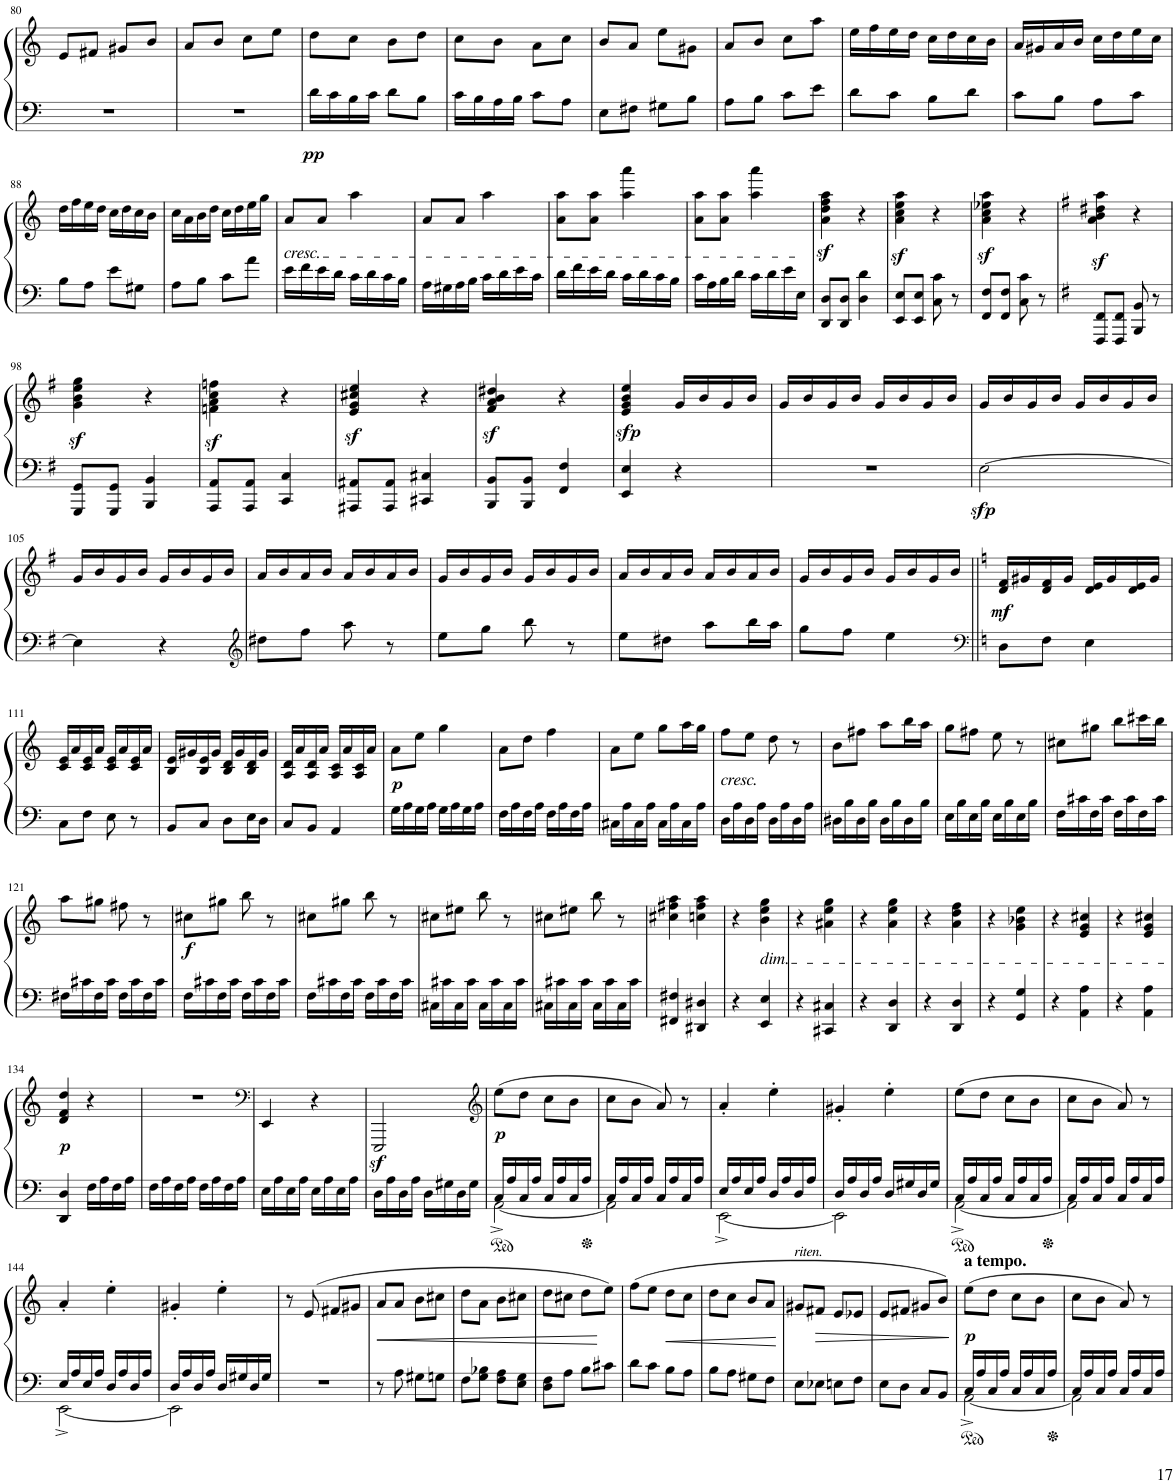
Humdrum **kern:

**kern	**kern	**dynam
*part1	*part1	*part1
*staff2	*staff1	*staff1/2
*I"Piano	*	*
*I'Pno.	*	*
!!LO:PB:g=z
*clefF4	*clefF4	*
*k[]	*k[]	*
*M2/4	*M2/4	*
=80	=80	=80
2r	8e/L	.
.	8f#X/J	.
.	8g#X/L	.
.	8b/J	.
=81	=81	=81
2r	8a/L	.
.	8b/J	.
.	8cc\L	.
.	8ee\J	.
=82	=82	=82
!	!	!LO:DY:b=2
16d\LL	8dd\L	pp
16c\	.	.
16B\	8cc\J	.
16c\JJ	.	.
8d\L	8b\L	.
8B\J	8dd\J	.
=83	=83	=83
16c\LL	8cc\L	.
16B\	.	.
16A\	8b\J	.
16B\JJ	.	.
8c\L	8a\L	.
8A\J	8cc\J	.
=84	=84	=84
8E\L	8b/L	.
8F#X\J	8a/J	.
8G#X\L	8ee\L	.
8B\J	8g#X\J	.
=85	=85	=85
8A\L	8a/L	.
8B\J	8b/J	.
8c\L	8cc\L	.
8e\J	8aa\J	.
=86	=86	=86
8d\L	16ee\LL	.
.	16ff\	.
8c\J	16ee\	.
.	16dd\JJ	.
8B\L	16cc\LL	.
.	16dd\	.
8d\J	16cc\	.
.	16b\JJ	.
=87	=87	=87
8c\L	16a/LL	.
.	16g#X/	.
8B\J	16a/	.
.	16b/JJ	.
8A\L	16cc\LL	.
.	16dd\	.
8c\J	16ee\	.
.	16cc\JJ	.
!!LO:LB:g=z
=88	=88	=88
8B\L	16dd\LL	.
.	16ff\	.
8A\J	16ee\	.
.	16dd\JJ	.
8e\L	16cc\LL	.
.	16dd\	.
8G#X\J	16cc\	.
.	16b\JJ	.
=89	=89	=89
8A\L	16cc\LL	.
.	16a\	.
8B\J	16b\	.
.	16dd\JJ	.
8c\L	16cc\LL	.
.	16dd\	.
8a\J	16ee\	.
.	16gg\JJ	.
=90	=90	=90
!	!LO:TX:b:i:t=cresc.	!
16e\LL	8a/L	.
16f\	.	.
16e\	8a/J	.
16d\JJ	.	.
16c\LL	4aa\	.
16d\	.	.
16c\	.	.
16B\JJ	.	.
=91	=91	=91
16A\LL	8a/L	.
16G#X\	.	.
16A\	8a/J	.
16B\JJ	.	.
16c\LL	4aa\	.
16d\	.	.
16e\	.	.
16c\JJ	.	.
=92	=92	=92
16d\LL	8a\ 8aa\L	.
16f\	.	.
16e\	8a\ 8aa\J	.
16d\JJ	.	.
16c\LL	4aa\ 4aaa\	.
16d\	.	.
16c\	.	.
16B\JJ	.	.
=93	=93	=93
16c\LL	8a\ 8aa\L	.
16A\	.	.
16B\	8a\ 8aa\J	.
16d\JJ	.	.
16c\LL	4aa\ 4aaa\	.
16d\	.	.
16e\	.	.
16E\JJ	.	.
=94	=94	=94
8DD/ 8D/L	4a\z< 4dd\z< 4ff\z< 4aa\z<	.
8DD/ 8D/J	.	.
4D\ 4d\	4r	.
=95	=95	=95
8EE/ 8E/L	4a\z< 4cc\z< 4ee\z< 4aa\z<	.
8EE/ 8E/J	.	.
8C\ 8c\	4r	.
8r	.	.
=96	=96	=96
8FF/ 8F/L	4a\z< 4cc\z< 4ee-X\z< 4aa\z<	.
8FF/ 8F/J	.	.
8C\ 8c\	4r	.
8r	.	.
=97	=97	=97
*k[f#]	*k[f#]	*
8FFF#/ 8FF#/L	4a\z< 4b\z< 4dd#X\z< 4aa\z<	.
8FFF#/ 8FF#/J	.	.
8BBB/ 8BB/	4r	.
8r	.	.
!!LO:LB:g=z
=98	=98	=98
8GGG/ 8GG/L	4g\z< 4b\z< 4ee\z< 4gg\z<	.
8GGG/ 8GG/J	.	.
4BBB/ 4BB/	4r	.
=99	=99	=99
8AAA/ 8AA/L	4fn\z< 4a\z< 4cc\z< 4ffn\z<	.
8AAA/ 8AA/J	.	.
4CC/ 4C/	4r	.
=100	=100	=100
8AAA#X/ 8AA#X/L	4e/z< 4g/z< 4cc#X/z< 4ee/z<	.
8AAA#/ 8AA#/J	.	.
4CC#X/ 4C#X/	4r	.
=101	=101	=101
8BBB/ 8BB/L	4f#/z< 4a/z< 4b/z< 4dd#X/z<	.
8BBB/ 8BB/J	.	.
4FF#/ 4F#/	4r	.
=102	=102	=102
!	!	!LO:DY:b
4EE/^ 4E/^	4e/^ 4g/^ 4b/^ 4ee/^	sfp
4r	16g/LL	.
.	16b/	.
.	16g/	.
.	16b/JJ	.
=103	=103	=103
2r	16g/LL	.
.	16b/	.
.	16g/	.
.	16b/JJ	.
.	16g/LL	.
.	16b/	.
.	16g/	.
.	16b/JJ	.
=104	=104	=104
!	!	!LO:DY:b=2
[2E^\	16g/LL	sfp
.	16b/	.
.	16g/	.
.	16b/JJ	.
.	16g/LL	.
.	16b/	.
.	16g/	.
.	16b/JJ	.
!!LO:LB:g=z
=105	=105	=105
4E\]	16g/LL	.
.	16b/	.
.	16g/	.
.	16b/JJ	.
4r	16g/LL	.
.	16b/	.
.	16g/	.
.	16b/JJ	.
=106	=106	=106
*clefG2	*	*
8dd#X\L	16a/LL	.
.	16b/	.
8ff#\J	16a/	.
.	16b/JJ	.
8aa\	16a/LL	.
.	16b/	.
8r	16a/	.
.	16b/JJ	.
=107	=107	=107
8ee\L	16g/LL	.
.	16b/	.
8gg\J	16g/	.
.	16b/JJ	.
8bb\	16g/LL	.
.	16b/	.
8r	16g/	.
.	16b/JJ	.
=108	=108	=108
8ee\L	16a/LL	.
.	16b/	.
8dd#X\J	16a/	.
.	16b/JJ	.
8aa\L	16a/LL	.
.	16b/	.
16bb\L	16a/	.
16aa\JJ	16b/JJ	.
=109	=109	=109
8gg\L	16g/LL	.
.	16b/	.
8ff#\J	16g/	.
.	16b/JJ	.
4ee\	16g/LL	.
.	16b/	.
.	16g/	.
.	16b/JJ	.
=110||	=110||	=110||
*clefF4	*	*
*k[]	*k[]	*
!	!	!LO:DY:b
8D\L	16d/ 16f/LL	mf
.	16g#X/	.
8F\J	16d/ 16f/	.
.	16g#/JJ	.
4E\	16d/ 16e/LL	.
.	16g#/	.
.	16d/ 16e/	.
.	16g#/JJ	.
!!LO:LB:g=z
=111	=111	=111
8C\L	16c/ 16e/LL	.
.	16a/	.
8F\J	16c/ 16e/	.
.	16a/JJ	.
8E\	16c/ 16e/LL	.
.	16a/	.
8r	16c/ 16e/	.
.	16a/JJ	.
=112	=112	=112
8BB/L	16B/ 16e/LL	.
.	16g#X/	.
8C/J	16B/ 16e/	.
.	16g#/JJ	.
8D\L	16B/ 16d/LL	.
.	16g#/	.
16E\L	16B/ 16d/	.
16D\JJ	16g#/JJ	.
=113	=113	=113
8C/L	16A/ 16d/LL	.
.	16a/	.
8BB/J	16A/ 16d/	.
.	16a/JJ	.
4AA/	16A/ 16c/LL	.
.	16a/	.
.	16A/ 16c/	.
.	16a/JJ	.
=114	=114	=114
!	!	!LO:DY:b
16G\LL	8a\L	p
16A\	.	.
16G\	8ee\J	.
16A\JJ	.	.
16G\LL	4gg\	.
16A\	.	.
16G\	.	.
16A\JJ	.	.
=115	=115	=115
16F\LL	8a\L	.
16A\	.	.
16F\	8dd\J	.
16A\JJ	.	.
16F\LL	4ff\	.
16A\	.	.
16F\	.	.
16A\JJ	.	.
=116	=116	=116
16C#X\LL	8a\L	.
16A\	.	.
16C#\	8ee\J	.
16A\JJ	.	.
16C#\LL	8gg\L	.
16A\	.	.
16C#\	16aa\L	.
16A\JJ	16gg\JJ	.
=117	=117	=117
!	!LO:TX:b:i:t=cresc.	!
16D\LL	8ff\L	.
16A\	.	.
16D\	8ee\J	.
16A\JJ	.	.
16D\LL	8dd\	.
16A\	.	.
16D\	8r	.
16A\JJ	.	.
=118	=118	=118
16D#X\LL	8b\L	.
16B\	.	.
16D#\	8ff#X\J	.
16B\JJ	.	.
16D#\LL	8aa\L	.
16B\	.	.
16D#\	16bb\L	.
16B\JJ	16aa\JJ	.
=119	=119	=119
16E\LL	8gg\L	.
16B\	.	.
16E\	8ff#X\J	.
16B\JJ	.	.
16E\LL	8ee\	.
16B\	.	.
16E\	8r	.
16B\JJ	.	.
=120	=120	=120
16F\LL	8cc#X\L	.
16c#X\	.	.
16F\	8gg#X\J	.
16c#\JJ	.	.
16F\LL	8bb\L	.
16c#\	.	.
16F\	16ccc#X\L	.
16c#\JJ	16bb\JJ	.
!!LO:LB:g=z
=121	=121	=121
16F#X\LL	8aa\L	.
16c#X\	.	.
16F#\	8gg#X\J	.
16c#\JJ	.	.
16F#\LL	8ff#X\	.
16c#\	.	.
16F#\	8r	.
16c#\JJ	.	.
=122	=122	=122
!	!	!LO:DY:b
16F\LL	8cc#X\L	f
16c#X\	.	.
16F\	8gg#X\J	.
16c#\JJ	.	.
16F\LL	8bb\	.
16c#\	.	.
16F\	8r	.
16c#\JJ	.	.
=123	=123	=123
16F\LL	8cc#X\L	.
16c#X\	.	.
16F\	8gg#X\J	.
16c#\JJ	.	.
16F\LL	8bb\	.
16c#\	.	.
16F\	8r	.
16c#\JJ	.	.
=124	=124	=124
16C#X\LL	8cc#X\L	.
16c#X\	.	.
16C#\	8ee#X\J	.
16c#\JJ	.	.
16C#\LL	8bb\	.
16c#\	.	.
16C#\	8r	.
16c#\JJ	.	.
=125	=125	=125
16C#X\LL	8cc#X\L	.
16c#X\	.	.
16C#\	8ee#X\J	.
16c#\JJ	.	.
16C#\LL	8bb\	.
16c#\	.	.
16C#\	8r	.
16c#\JJ	.	.
=126	=126	=126
4FF#X/ 4F#X/	4cc#X\ 4ff#X\ 4aa\	.
4DD#X/ 4D#X/	4ccn\ 4ff#\ 4aa\	.
=127	=127	=127
4r	4r	.
!	!LO:TX:b:i:t=dim.	!
4EE/ 4E/	4b\ 4ee\ 4gg\	.
=128	=128	=128
4r	4r	.
4CC#X/ 4C#X/	4a#X\ 4ee\ 4gg\	.
=129	=129	=129
4r	4r	.
4DD/ 4D/	4a\ 4ee\ 4gg\	.
=130	=130	=130
4r	4r	.
4DD/ 4D/	4a\ 4dd\ 4ff\	.
=131	=131	=131
4r	4r	.
4GG/ 4G/	4g\ 4b-X\ 4ee\	.
=132	=132	=132
4r	4r	.
4AA\ 4A\	4e/ 4g/ 4cc#X/	.
=133	=133	=133
4r	4r	.
4AA\ 4A\	4e/ 4g/ 4cc#X/	.
!!LO:LB:g=z
=134	=134	=134
!	!	!LO:DY:b
4DD/ 4D/	4d/ 4f/ 4dd/	p
16F\LL	4r	.
16A\	.	.
16F\	.	.
16A\JJ	.	.
=135	=135	=135
16F\LL	2r	.
16A\	.	.
16F\	.	.
16A\JJ	.	.
16F\LL	.	.
16A\	.	.
16F\	.	.
16A\JJ	.	.
=136	=136	=136
*	*clefF4	*
16E\LL	4EE/	.
16A\	.	.
16E\	.	.
16A\JJ	.	.
16E\LL	4r	.
16A\	.	.
16E\	.	.
16A\JJ	.	.
=137	=137	=137
16D\LL	2EEEz</	.
16A\	.	.
16D\	.	.
16A\JJ	.	.
16D\LL	.	.
16G#X\	.	.
16D\	.	.
16G#\JJ	.	.
=138	=138	=138
*	*clefG2	*
*^	*	*
!	!	!	!LO:DY:b
16C/LL	[2AA^\	(8ee\L	p
16A/	.	.	.
16C/	.	8dd\J	.
16A/JJ	.	.	.
16C/LL	.	8cc\L	.
16A/	.	.	.
16C/	.	8b\J	.
16A/JJ	.	.	.
=139	=139	=139	=139
16C/LL	2AA\]	8cc\L	.
16A/	.	.	.
16C/	.	8b\J	.
16A/JJ	.	.	.
16C/LL	.	8a/)	.
16A/	.	.	.
16C/	.	8r	.
16A/JJ	.	.	.
=140	=140	=140	=140
16E/LL	[2EE^\	4a'/	.
16A/	.	.	.
16E/	.	.	.
16A/JJ	.	.	.
16D/LL	.	4ee'\	.
16A/	.	.	.
16D/	.	.	.
16A/JJ	.	.	.
=141	=141	=141	=141
16D/LL	2EE\]	4g#X'/	.
16A/	.	.	.
16D/	.	.	.
16A/JJ	.	.	.
16D/LL	.	4ee'\	.
16G#X/	.	.	.
16D/	.	.	.
16G#/JJ	.	.	.
=142	=142	=142	=142
16C/LL	[2AA^\	(8ee\L	.
16A/	.	.	.
16C/	.	8dd\J	.
16A/JJ	.	.	.
16C/LL	.	8cc\L	.
16A/	.	.	.
16C/	.	8b\J	.
16A/JJ	.	.	.
=143	=143	=143	=143
16C/LL	2AA\]	8cc\L	.
16A/	.	.	.
16C/	.	8b\J	.
16A/JJ	.	.	.
16C/LL	.	8a/)	.
16A/	.	.	.
16C/	.	8r	.
16A/JJ	.	.	.
!!LO:LB:g=z
=144	=144	=144	=144
16E/LL	[2EE^\	4a'/	.
16A/	.	.	.
16E/	.	.	.
16A/JJ	.	.	.
16D/LL	.	4ee'\	.
16A/	.	.	.
16D/	.	.	.
16A/JJ	.	.	.
=145	=145	=145	=145
16D/LL	2EE\]	4g#X'/	.
16A/	.	.	.
16D/	.	.	.
16A/JJ	.	.	.
16D/LL	.	4ee'\	.
16G#X/	.	.	.
16D/	.	.	.
16G#/JJ	.	.	.
*v	*v	*	*
=146	=146	=146
2r	8r	.
.	(8e/	.
.	8f#X/L	.
.	8g#X/J	.
=147	=147	=147
!	!	!LO:HP:b
8r	8a/L	<
8A\	8a/J	.
8G#X\L	8b\L	.
8Gn\J	8cc#X\J	.
=148	=148	=148
8F\L	8dd\L	.
8G\ 8B-X\J	8a\J	.
8F\ 8A\L	8b\L	.
8E\ 8G\J	8cc#X\J	.
=149	=149	=149
8D\ 8F\L	8dd\L	.
8A\J	8cc#X\J	.
8B\L	8dd\L	.
8c#X\J	8ee\J)	[
=150	=150	=150
8d\L	(8ff\L	.
8c\J	8ee\J	.
!	!	!LO:HP:b
8B\L	8dd\L	<
8A\J	8cc\J	.
=151	=151	=151
8B\L	8dd\L	.
8A\J	8cc\J	.
8G#X\L	8b/L	.
8F\J	8a/J	.
.	.	[
=152	=152	=152
!	!LO:TX:a:i:t=riten.	!
8E\L	8g#X/L	.
!	!	!LO:HP:b
8E-X\J	8f#X/J	>
8En\L	8e/L	.
8F\J	8e-X/J	.
=153	=153	=153
8E\L	8e/L	.
8D\J	8f#X/J	.
8C/L	8g#X/L	.
8BB/J	8b/J)	.
.	.	]
=154	=154	=154
*^	*	*
!	!	!LO:TX:a:B:t=a tempo.	!
!	!	!	!LO:DY:b
16C/LL	[2AA^\	(8ee\L	p
16A/	.	.	.
16C/	.	8dd\J	.
16A/JJ	.	.	.
16C/LL	.	8cc\L	.
16A/	.	.	.
16C/	.	8b\J	.
16A/JJ	.	.	.
=155	=155	=155	=155
16C/LL	2AA\]	8cc\L	.
16A/	.	.	.
16C/	.	8b\J	.
16A/JJ	.	.	.
16C/LL	.	8a/)	.
16A/	.	.	.
16C/	.	8r	.
16A/JJ	.	.	.
*v	*v	*	*
=	=	=
*-	*-	*-
